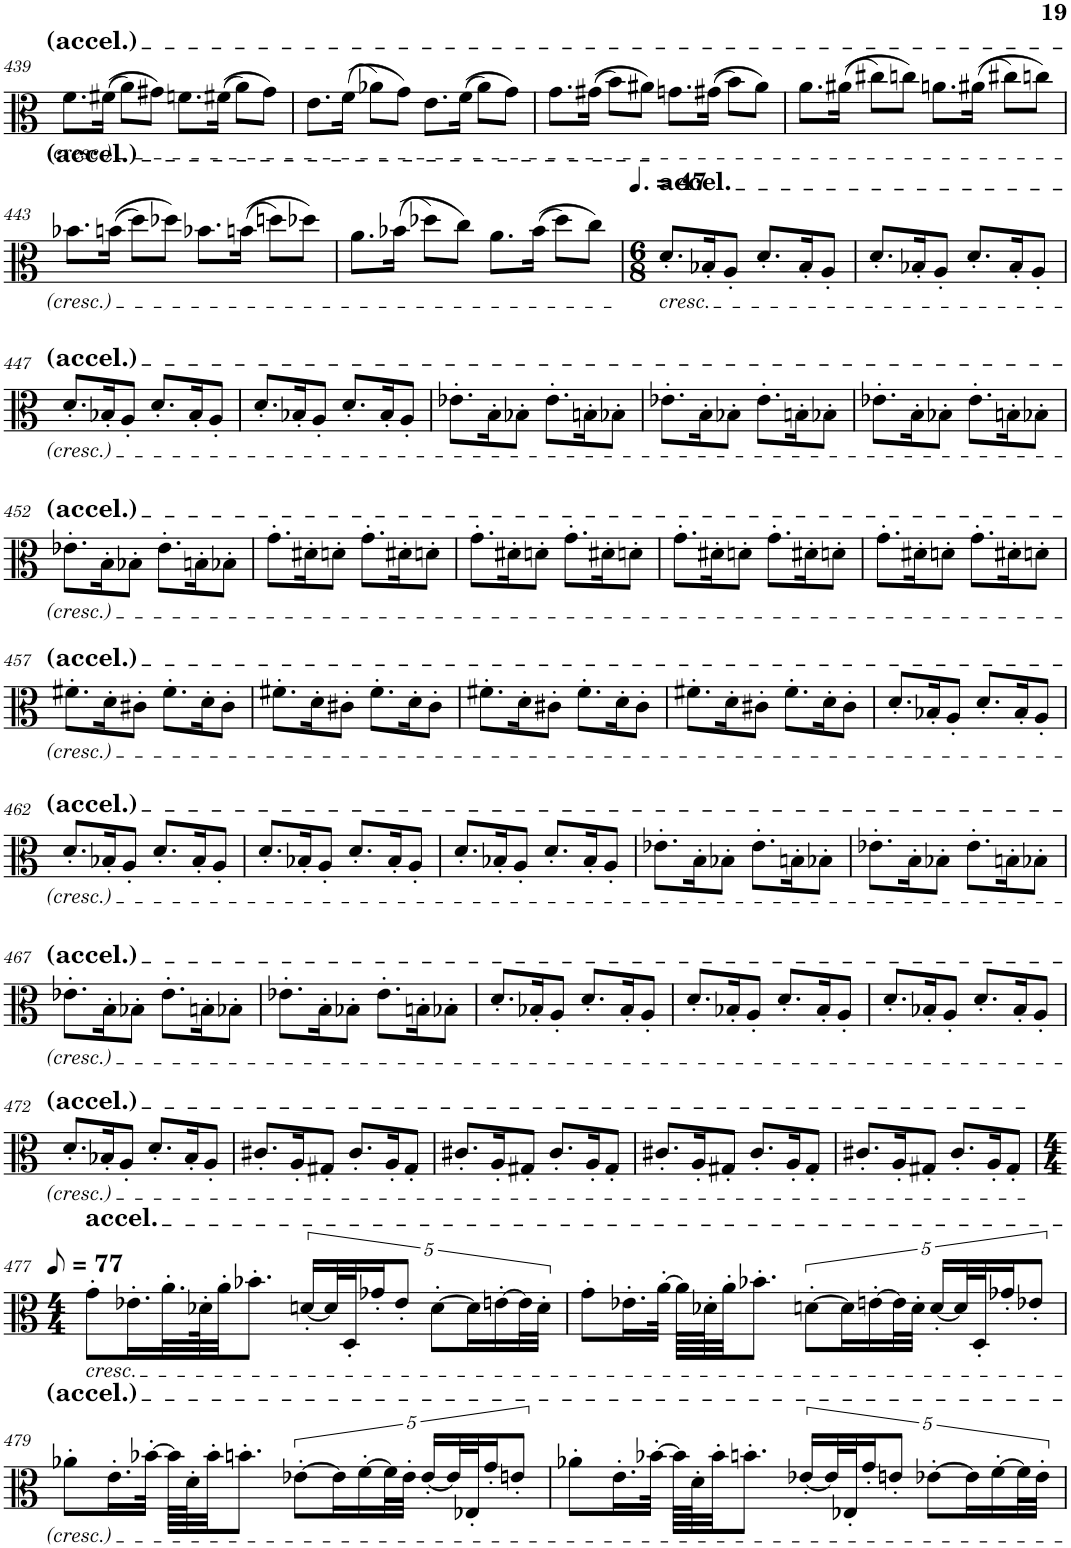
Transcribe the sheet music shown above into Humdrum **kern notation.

**kern
*part1
*staff1
*I"Viola
*I'Vla.
!!LO:PB:g=z
*clefC3
*k[]
*M4/4
=439
8.f\L
((16f#X\Jk
8a\L)
8g#X\J)
8.fn\L
((16f#X\Jk
8a\L)
8g#\J)
=440
8.e\L
((16f\Jk
8a-X\L)
8g\J)
8.e\L
((16f\Jk
8a-\L)
8g\J)
=441
8.g\L
((16g#X\Jk
8b\L)
8a#X\J)
8.gn\L
((16g#X\Jk
8b\L)
8a#\J)
=442
8.a\L
((16a#X\Jk
8cc#X\L)
8ccn\J)
8.an\L
((16a#X\Jk
8cc#X\L)
8ccn\J)
!!LO:LB:g=z
=443
8.b-X\L
((16bn\Jk
8dd\L)
8dd-X\J)
8.b-X\L
((16bn\Jk
8ddn\L)
8dd-X\J)
=444
8.a\L
((16b-X\Jk
8dd-X\L)
8cc\J)
8.a\L
((16b-\Jk
8dd-\L)
8cc\J)
=445
*M6/8
*MM71
!LO:TX:a:t=accel.
8.d'/L
16B-X'/K
8A'/J
8.d'/L
16B-'/K
8A'/J
=446
8.d'/L
16B-X'/K
8A'/J
8.d'/L
16B-'/K
8A'/J
!!LO:LB:g=z
=447
8.d'/L
16B-X'/K
8A'/J
8.d'/L
16B-'/K
8A'/J
=448
8.d'/L
16B-X'/K
8A'/J
8.d'/L
16B-'/K
8A'/J
=449
8.e-X'\L
16B'\K
8B-X'\J
8.e-'\L
16Bn'\K
8B-X'\J
=450
8.e-X'\L
16B'\K
8B-X'\J
8.e-'\L
16Bn'\K
8B-X'\J
=451
8.e-X'\L
16B'\K
8B-X'\J
8.e-'\L
16Bn'\K
8B-X'\J
!!LO:LB:g=z
=452
8.e-X'\L
16B'\K
8B-X'\J
8.e-'\L
16Bn'\K
8B-X'\J
=453
8.g'\L
16d#X'\K
8dn'\J
8.g'\L
16d#X'\K
8dn'\J
=454
8.g'\L
16d#X'\K
8dn'\J
8.g'\L
16d#X'\K
8dn'\J
=455
8.g'\L
16d#X'\K
8dn'\J
8.g'\L
16d#X'\K
8dn'\J
=456
8.g'\L
16d#X'\K
8dn'\J
8.g'\L
16d#X'\K
8dn'\J
!!LO:LB:g=z
=457
8.f#X'\L
16d'\K
8c#X'\J
8.f#'\L
16d'\K
8c#'\J
=458
8.f#X'\L
16d'\K
8c#X'\J
8.f#'\L
16d'\K
8c#'\J
=459
8.f#X'\L
16d'\K
8c#X'\J
8.f#'\L
16d'\K
8c#'\J
=460
8.f#X'\L
16d'\K
8c#X'\J
8.f#'\L
16d'\K
8c#'\J
=461
8.d'/L
16B-X'/K
8A'/J
8.d'/L
16B-'/K
8A'/J
!!LO:LB:g=z
=462
8.d'/L
16B-X'/K
8A'/J
8.d'/L
16B-'/K
8A'/J
=463
8.d'/L
16B-X'/K
8A'/J
8.d'/L
16B-'/K
8A'/J
=464
8.d'/L
16B-X'/K
8A'/J
8.d'/L
16B-'/K
8A'/J
=465
8.e-X'\L
16B'\K
8B-X'\J
8.e-'\L
16Bn'\K
8B-X'\J
=466
8.e-X'\L
16B'\K
8B-X'\J
8.e-'\L
16Bn'\K
8B-X'\J
!!LO:LB:g=z
=467
8.e-X'\L
16B'\K
8B-X'\J
8.e-'\L
16Bn'\K
8B-X'\J
=468
8.e-X'\L
16B'\K
8B-X'\J
8.e-'\L
16Bn'\K
8B-X'\J
=469
8.d'/L
16B-X'/K
8A'/J
8.d'/L
16B-'/K
8A'/J
=470
8.d'/L
16B-X'/K
8A'/J
8.d'/L
16B-'/K
8A'/J
=471
8.d'/L
16B-X'/K
8A'/J
8.d'/L
16B-'/K
8A'/J
!!LO:LB:g=z
=472
8.d'/L
16B-X'/K
8A'/J
8.d'/L
16B-'/K
8A'/J
=473
8.c#X'/L
16A'/K
8G#X'/J
8.c#'/L
16A'/K
8G#'/J
=474
8.c#X'/L
16A'/K
8G#X'/J
8.c#'/L
16A'/K
8G#'/J
=475
8.c#X'/L
16A'/K
8G#X'/J
8.c#'/L
16A'/K
8G#'/J
=476
8.c#X'/L
16A'/K
8G#X'/J
8.c#'/L
16A'/K
8G#'/J
!!LO:LB:g=z
=477
*M4/4
*MM39
!LO:TX:a:t=accel.
8g'\L
16.e-X'\L
32.a'\L
64d-X'\K
32a'\JJ
8.b-X'\J
[20dn'/LL
40d/L]
40D'/J
20g-X'/J
10e-'/J
[10d'\L
20d\L]
[20en'\
40e\L]
40d'\JJJ
=478
8g'\L
16.e-X'\L
[32a'\JJk
64a\LLLL]
64d-X'\J
32a'\JJ
8.b-X'\J
[10dn'\L
20d\L]
[20en'\
40e\L]
40d'\JJJ
[20d'/LL
40d/L]
40D'/J
20g-X'/J
10e-X'/J
!!LO:LB:g=z
=479
8a-X'\L
16.e'\L
[32b-X'\JJk
64b-\LLLL]
64d'\J
32b-'\JJ
8.bn'\J
[10e-X'\L
20e-\L]
[20f'\
40f\L]
40e-'\JJJ
[20e-'/LL
40e-/L]
40E-X'/J
20g'/J
10en'/J
=480
8a-X'\L
16.e'\L
[32b-X'\JJk
64b-\LLLL]
64d'\J
32b-'\JJ
8.bn'\J
[20e-X'/LL
40e-/L]
40E-X'/J
20g'/J
10en'/J
[10e-X'\L
20e-\L]
[20f'\
40f\L]
40e-'\JJJ
=
*-
